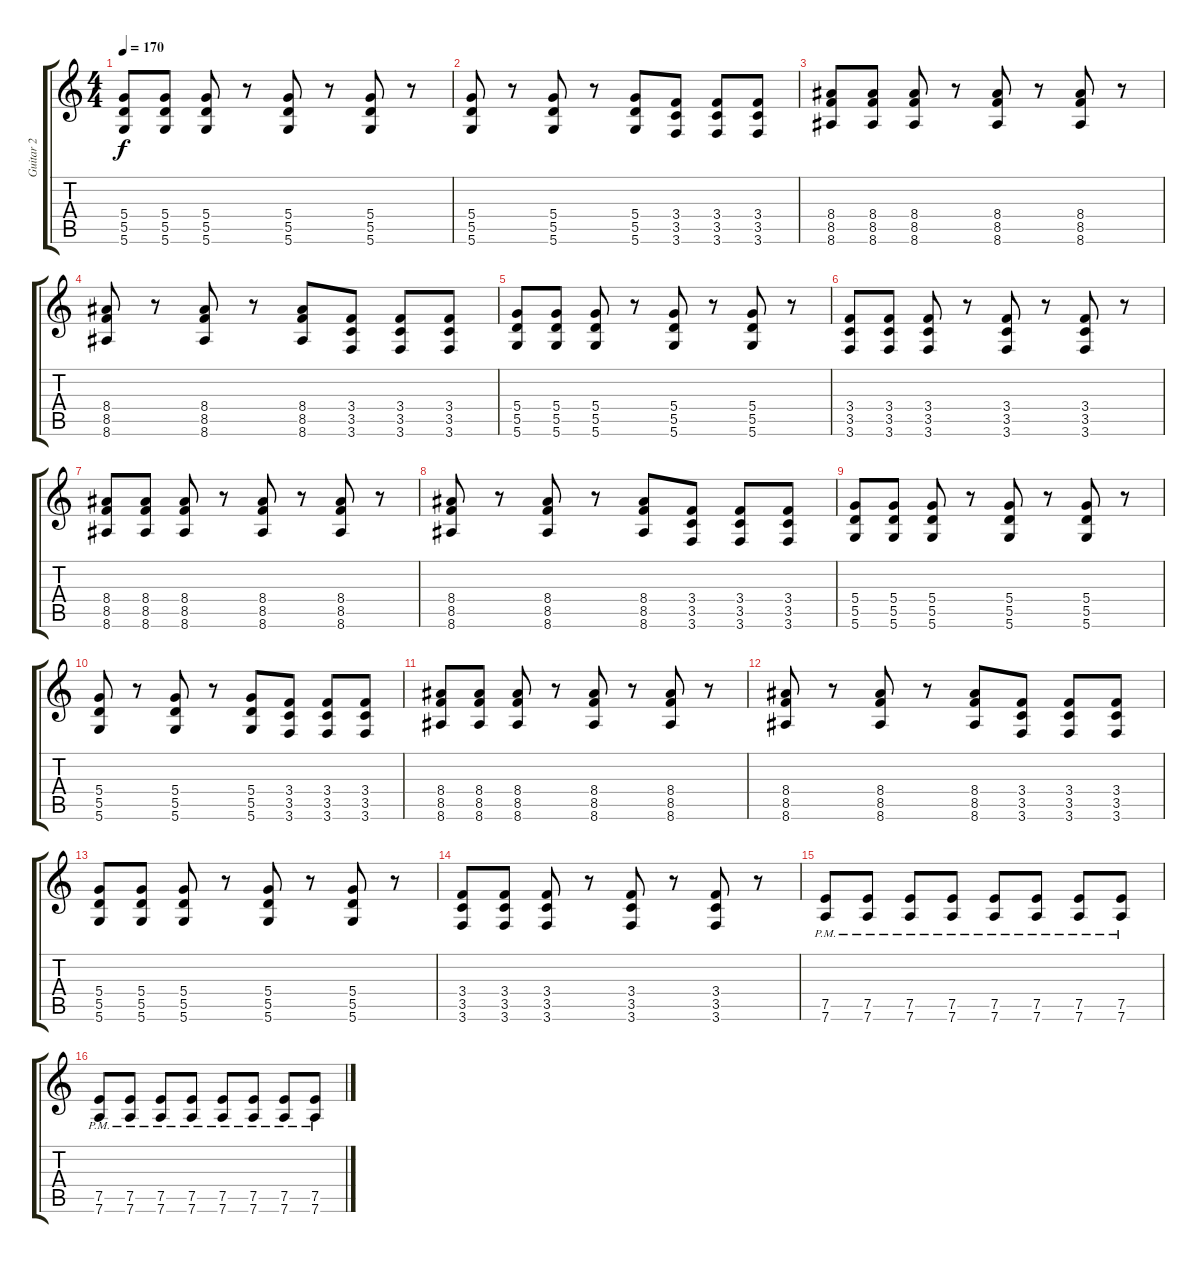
\track ("Guitar 2" "Guitar 2") {instrument distortionguitar}
\staff {score tabs}
\tuning (E4 B3 G3 D3 A2 D2) {hide}
\ts (4 4)
\tempo 170
\clef g2
\ks c
(5.4 5.5 5.6).8{dy f} (5.4 5.5 5.6).8 (5.4 5.5 5.6).8 r.8 (5.4 5.5 5.6).8 r.8 (5.4 5.5 5.6).8 r.8 |
(5.4 5.5 5.6).8 r.8 (5.4 5.5 5.6).8 r.8 (5.4 5.5 5.6).8 (3.4 3.5 3.6).8 (3.4 3.5 3.6).8 (3.4 3.5 3.6).8 |
(8.4 8.5 8.6).8 (8.4 8.5 8.6).8 (8.4 8.5 8.6).8 r.8 (8.4 8.5 8.6).8 r.8 (8.4 8.5 8.6).8 r.8 |
(8.4 8.5 8.6).8 r.8 (8.4 8.5 8.6).8 r.8 (8.4 8.5 8.6).8 (3.4 3.5 3.6).8 (3.4 3.5 3.6).8 (3.4 3.5 3.6).8 |
(5.4 5.5 5.6).8 (5.4 5.5 5.6).8 (5.4 5.5 5.6).8 r.8 (5.4 5.5 5.6).8 r.8 (5.4 5.5 5.6).8 r.8 |
(3.4 3.5 3.6).8 (3.4 3.5 3.6).8 (3.4 3.5 3.6).8 r.8 (3.4 3.5 3.6).8 r.8 (3.4 3.5 3.6).8 r.8 |
(8.4 8.5 8.6).8 (8.4 8.5 8.6).8 (8.4 8.5 8.6).8 r.8 (8.4 8.5 8.6).8 r.8 (8.4 8.5 8.6).8 r.8 |
(8.4 8.5 8.6).8 r.8 (8.4 8.5 8.6).8 r.8 (8.4 8.5 8.6).8 (3.4 3.5 3.6).8 (3.4 3.5 3.6).8 (3.4 3.5 3.6).8 |
(5.4 5.5 5.6).8 (5.4 5.5 5.6).8 (5.4 5.5 5.6).8 r.8 (5.4 5.5 5.6).8 r.8 (5.4 5.5 5.6).8 r.8 |
(5.4 5.5 5.6).8 r.8 (5.4 5.5 5.6).8 r.8 (5.4 5.5 5.6).8 (3.4 3.5 3.6).8 (3.4 3.5 3.6).8 (3.4 3.5 3.6).8 |
(8.4 8.5 8.6).8 (8.4 8.5 8.6).8 (8.4 8.5 8.6).8 r.8 (8.4 8.5 8.6).8 r.8 (8.4 8.5 8.6).8 r.8 |
(8.4 8.5 8.6).8 r.8 (8.4 8.5 8.6).8 r.8 (8.4 8.5 8.6).8 (3.4 3.5 3.6).8 (3.4 3.5 3.6).8 (3.4 3.5 3.6).8 |
(5.4 5.5 5.6).8 (5.4 5.5 5.6).8 (5.4 5.5 5.6).8 r.8 (5.4 5.5 5.6).8 r.8 (5.4 5.5 5.6).8 r.8 |
(3.4 3.5 3.6).8 (3.4 3.5 3.6).8 (3.4 3.5 3.6).8 r.8 (3.4 3.5 3.6).8 r.8 (3.4 3.5 3.6).8 r.8 |
(7.5{pm} 7.6{pm}).8 (7.5{pm} 7.6{pm}).8 (7.5{pm} 7.6{pm}).8 (7.5{pm} 7.6{pm}).8 (7.5{pm} 7.6{pm}).8 (7.5{pm} 7.6{pm}).8 (7.5{pm} 7.6{pm}).8 (7.5{pm} 7.6{pm}).8 |
(7.5{pm} 7.6{pm}).8 (7.5{pm} 7.6{pm}).8 (7.5{pm} 7.6{pm}).8 (7.5{pm} 7.6{pm}).8 (7.5{pm} 7.6{pm}).8 (7.5{pm} 7.6{pm}).8 (7.5{pm} 7.6{pm}).8 (7.5{pm} 7.6{pm}).8
